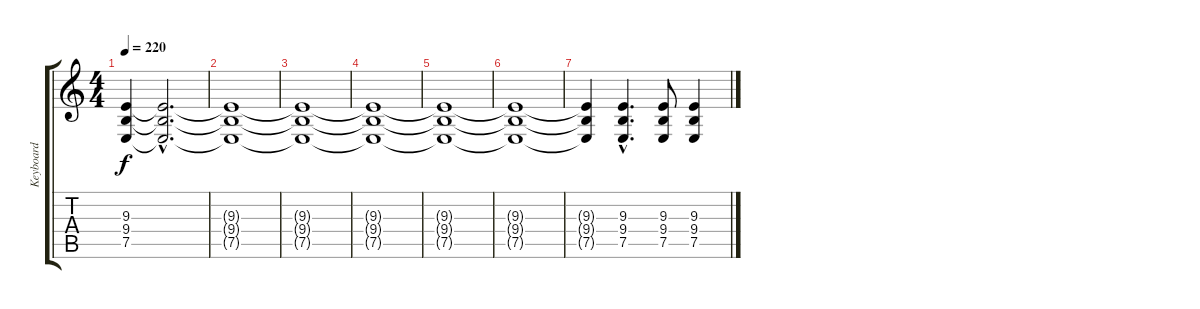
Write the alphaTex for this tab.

\track ("Keyboard" "Keyboard") {instrument synthbrass1}
\staff {score tabs}
\tuning (E4 B3 G3 D3 A2 E2) {hide}
\ts (4 4)
\tempo 220
\clef g2
\ks c
(9.3 9.4 7.5).4{dy f} (9.3{hac t} 9.4{hac t} 7.5{hac t}).2{d} |
(9.3{t} 9.4{t} 7.5{t}).1 |
(9.3{t} 9.4{t} 7.5{t}).1 |
(9.3{t} 9.4{t} 7.5{t}).1 |
(9.3{t} 9.4{t} 7.5{t}).1 |
(9.3{t} 9.4{t} 7.5{t}).1 |
(9.3{t} 9.4{t} 7.5{t}).4 (9.3{hac} 9.4{hac} 7.5{hac}).4{d} (9.3 9.4 7.5).8 (9.3 9.4 7.5).4
